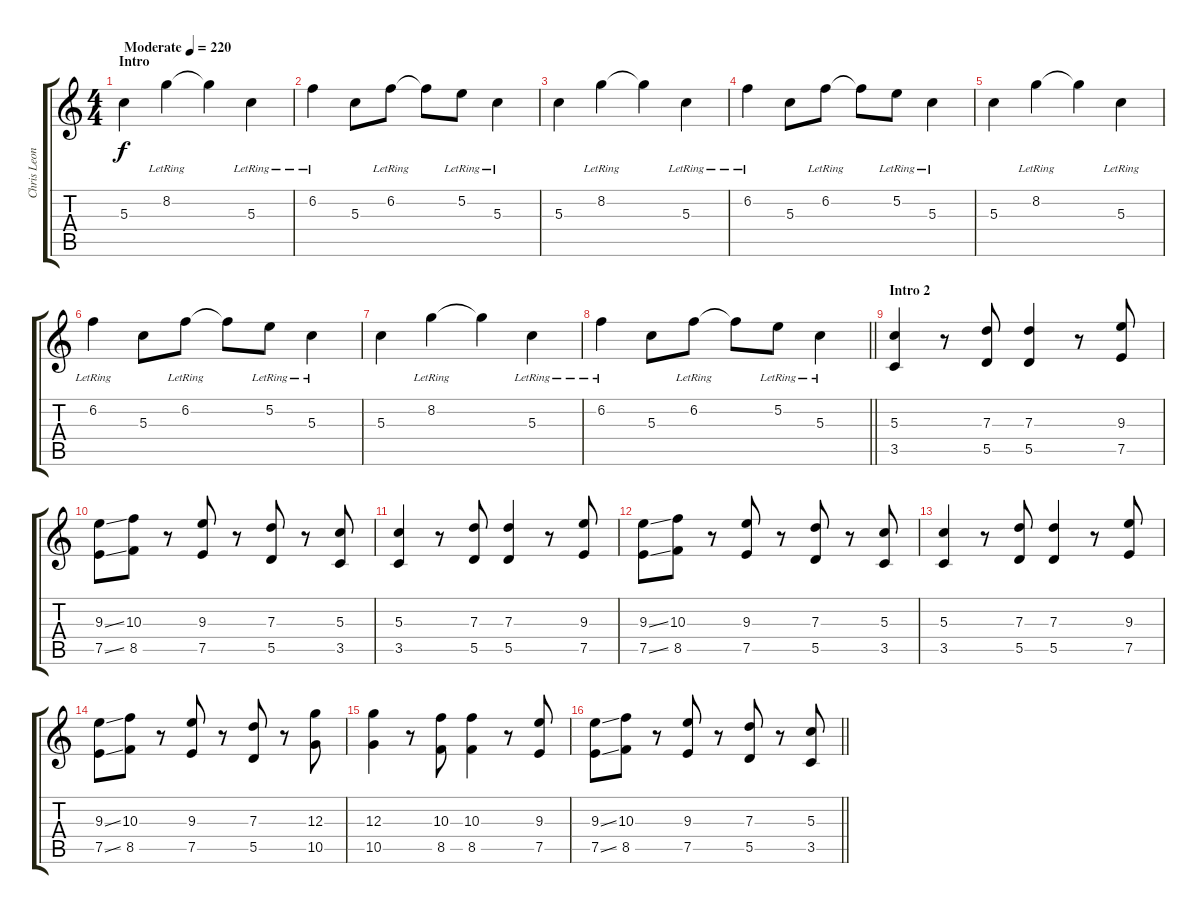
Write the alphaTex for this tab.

\track ("Chris Leonard" "Chris Leon") {instrument overdrivenguitar}
\staff {score tabs}
\tuning (E4 B3 G3 D3 A2 E2) {hide}
\ts (4 4)
\section ("" "Intro")
\tempo (220 "Moderate")
\clef g2
\ks c
5.3.4{dy f instrument overdrivenguitar} 8.2{lr}.4 8.2{t}.4 5.3{lr}.4 |
6.2{lr}.4 5.3.8 6.2{lr}.8 6.2{t}.8 5.2{lr}.8 5.3{lr}.4 |
5.3.4 8.2{lr}.4 8.2{t}.4 5.3{lr}.4 |
6.2{lr}.4 5.3.8 6.2{lr}.8 6.2{t}.8 5.2{lr}.8 5.3{lr}.4 |
5.3.4 8.2{lr}.4 8.2{t}.4 5.3{lr}.4 |
6.2{lr}.4 5.3.8 6.2{lr}.8 6.2{t}.8 5.2{lr}.8 5.3{lr}.4 |
5.3.4 8.2{lr}.4 8.2{t}.4 5.3{lr}.4 |
\barLineRight lightlight
6.2{lr}.4 5.3.8 6.2{lr}.8 6.2{t}.8 5.2{lr}.8 5.3{lr}.4 |
\section ("" "Intro 2")
(5.3 3.5).4 r.8 (7.3 5.5).8 (7.3 5.5).4 r.8 (9.3 7.5).8 |
(9.3{ss} 7.5{ss}).8 (10.3 8.5).8 r.8 (9.3 7.5).8 r.8 (7.3 5.5).8 r.8 (5.3 3.5).8 |
(5.3 3.5).4 r.8 (7.3 5.5).8 (7.3 5.5).4 r.8 (9.3 7.5).8 |
(9.3{ss} 7.5{ss}).8 (10.3 8.5).8 r.8 (9.3 7.5).8 r.8 (7.3 5.5).8 r.8 (5.3 3.5).8 |
(5.3 3.5).4 r.8 (7.3 5.5).8 (7.3 5.5).4 r.8 (9.3 7.5).8 |
(9.3{ss} 7.5{ss}).8 (10.3 8.5).8 r.8 (9.3 7.5).8 r.8 (7.3 5.5).8 r.8 (12.3 10.5).8 |
(12.3 10.5).4 r.8 (10.3 8.5).8 (10.3 8.5).4 r.8 (9.3 7.5).8 |
\barLineRight lightlight
(9.3{ss} 7.5{ss}).8 (10.3 8.5).8 r.8 (9.3 7.5).8 r.8 (7.3 5.5).8 r.8 (5.3 3.5).8
